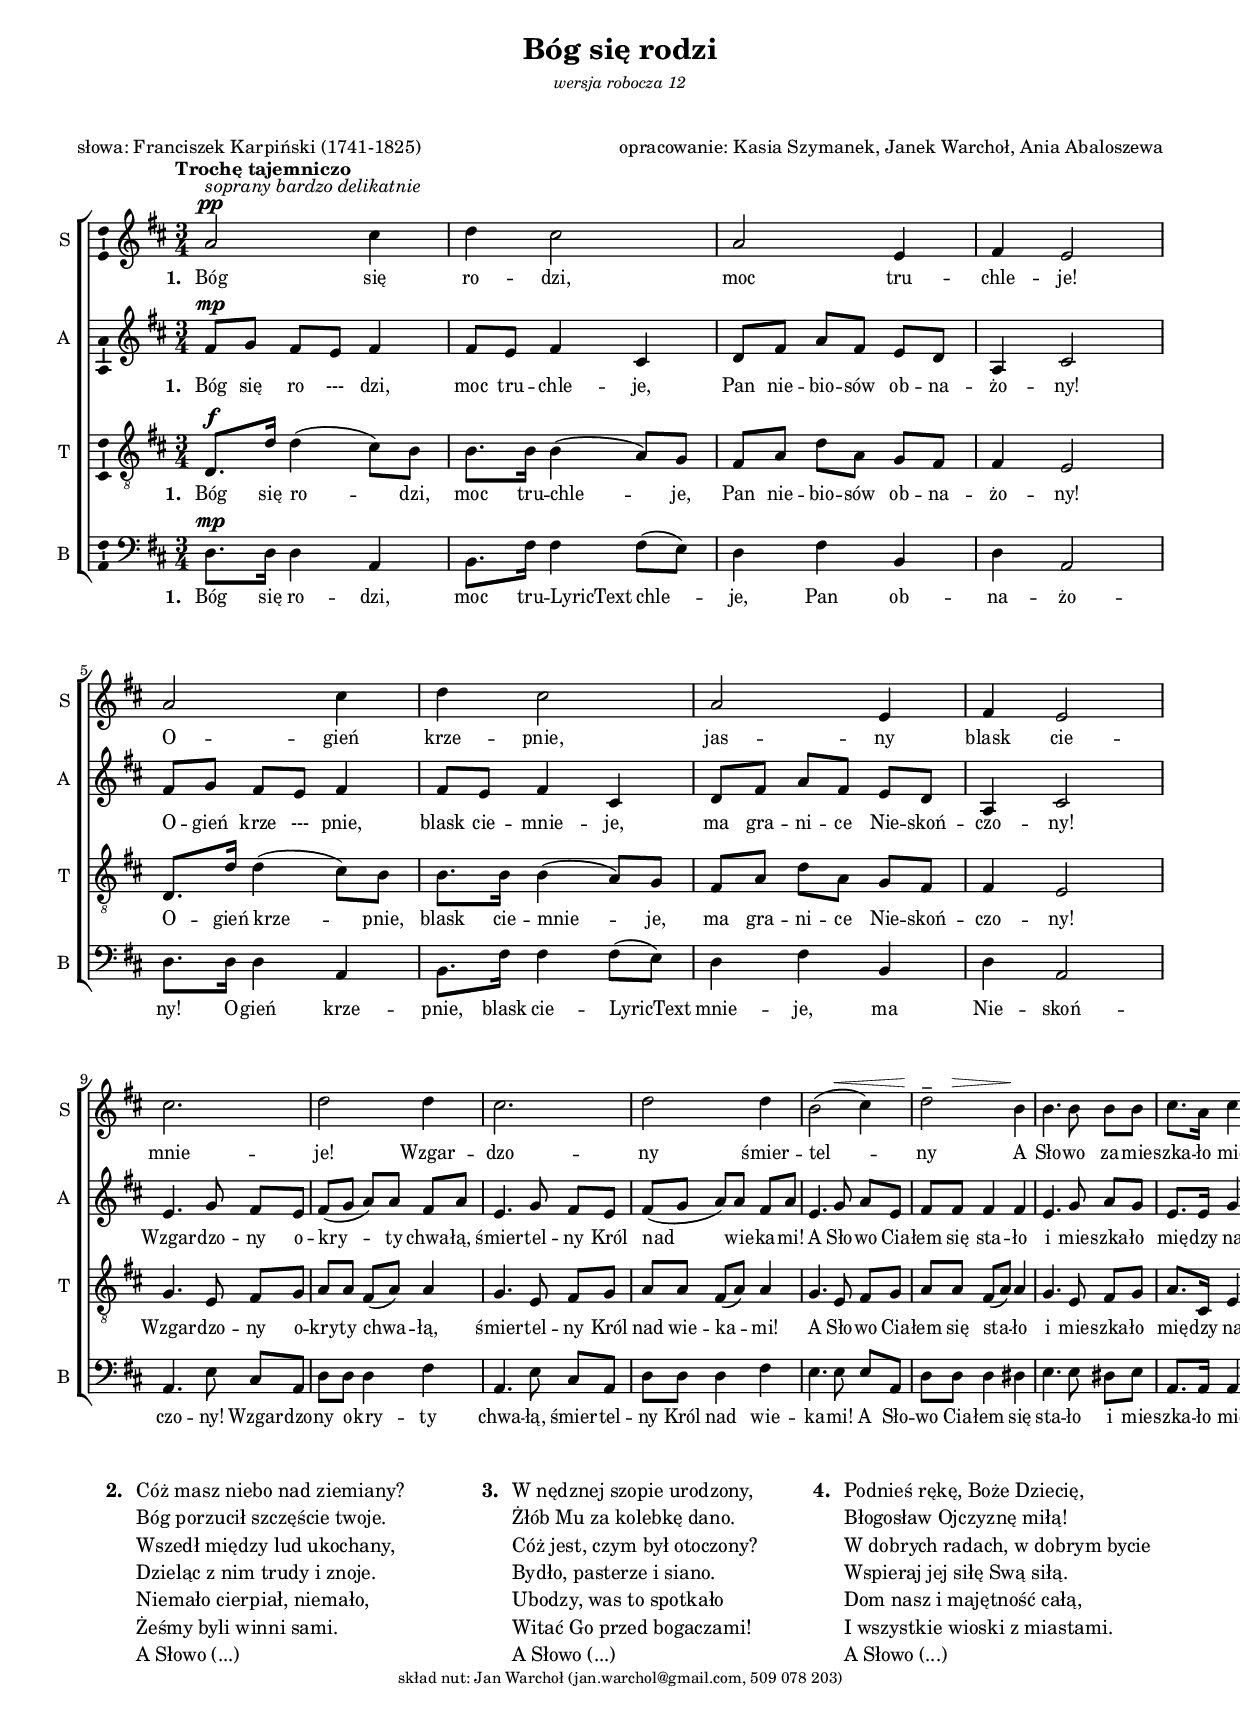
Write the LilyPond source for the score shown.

\version "2.18.2"
#(ly:set-option 'strokeadjust #t)

\header {
  title = \markup "Bóg się rodzi"
  subsubtitle = \markup \column { \normal-text \italic "wersja robocza 12" " " " " }
  poet = "słowa: Franciszek Karpiński (1741-1825)"
  composer = "opracowanie: Kasia Szymanek, Janek Warchoł, Ania Abaloszewa"
}

%--------------------------------MELODIA
metrumitp = {
  \key d \major
  \time 3/4
  \set Timing.beamExceptions = #'()
  \tempo "Trochę tajemniczo"
}
melodiaSopranu =
\relative f' {
  \metrumitp
  <>^\markup \italic "soprany bardzo delikatnie"
  <>\pp
  a2 cis4 |
  d4 cis2 |
  a2 e4 |
  fis4 e2 |
  a2 cis4 |
  d4 cis2 |
  a2 e4 |
  fis4 e2 |
  \repeat unfold 2 {
    cis'2. |
    d2 d4 |
  }
  \override Hairpin.height = #0.5
  \override Hairpin.thickness = #0.6
  << { b	2( cis4) } { s4. s \< } >> |
  << d2\! -- { s8 s4\> s8\! } >> b4 |
  <<
    {
      b4. b8 b b |
      cis8. a16 cis4 d |
    }
    %{
    \new Voice = sopranPierwszy {
      \voiceOne
      \set fontSize = #-2
      b2 b'4-\tweak X-offset -3 ^\mp |
      a8 a e e d d |
    }
    \new Lyrics \with { alignAboveContext = sopran }
    \lyricsto sopranPierwszy \lyricmode {
      \set fontSize = #-2
      za -- mie -- szka -- ło mię -- dzy na -- mi.
    }
    %}
  >>
  \bar "|."
}

melodiaAltu =
\relative f' {
  \metrumitp
  <>\mp
  \repeat unfold 2 {
    fis8 g fis e fis4 |
    fis8 e fis4 cis |
    d8 fis a fis e d |
    a4 cis2 |
  }
  \repeat unfold 2 {
    e4. g8 fis e |
    fis8( g a) a fis a |
  }
  e4. g8 a e |
  fis8 fis fis4 fis |
  e4. g8 a g |
  e8. e16 g4 fis |
  \bar "|."
}

melodiaTenorow =
\relative f {
  \metrumitp
  <>\f
  \repeat unfold 2 {
    d8. d'16 d4( cis8) b |
    b8. b16 b4( a8) g |
    fis8 a d a g fis |
    fis4 e2 |
  }
  \repeat unfold 3 {
    g4. e8 fis g |
    a8 a fis( a) a4 |
  }
  g4. e8 fis g |
  a8. cis,16 e4 d |
  \bar "|."
}

melodiaBasow =
\relative f {
  \metrumitp
  <>\mp
  \repeat unfold 2 {
    d8. d16 d4 a |
    b8. fis'16 fis4 fis8( e) |
    d4 fis b, |
    d4 a2 |
  }
  \repeat unfold 2 {
    a4. e'8 cis a |
    d8 d d4 fis |
  }
  e4. e8 e a, |
  d8 d d4 dis |
  e4. e8 dis e |
  a,8. a16 a4 d |
  \bar "|."
}
akordy = \chordmode {
}

%--------------------------------SŁOWA

wzgardzony = \lyricmode {
  Wzgar -- dzo -- ny o -- kry -- ty chwa -- łą,
  śmier -- tel -- ny Król nad wie -- ka -- mi!
  A Sło -- wo Cia -- łem się sta -- ło
  i mie -- szka -- ło mię -- dzy na -- mi.
  i mie -- szka -- ło mię -- dzy na -- mi.
}

tekstSopranu = \lyricmode {
  \set stanza = "1. "
  Bóg się ro -- dzi, moc  tru -- chle -- je!
  O -- gień krze -- pnie, jas -- ny blask cie -- mnie -- je!
  Wzgar -- dzo -- ny \break śmier -- tel -- ny
  A Sło -- wo
  za -- mie -- szka -- ło mię -- dzy na -- mi.
}
tekstAltu = \lyricmode {
  \set stanza = "1. "
  Bóg się ro --- dzi,  moc  tru -- chle -- je,
  Pan nie -- bio -- sów ob -- na -- żo -- ny!
  O -- gień krze --- pnie, blask cie -- mnie -- je,
  ma gra -- ni -- ce Nie -- skoń -- czo -- ny!
  \wzgardzony
}
tekstTenorow = \lyricmode {
  \set stanza = "1. "
  Bóg się ro -- dzi, moc  tru -- chle -- je,
  Pan nie -- bio -- sów ob -- na -- żo -- ny!
  O -- gień krze -- pnie, blask cie -- mnie -- je,
  ma gra -- ni -- ce Nie -- skoń -- czo -- ny!
  \wzgardzony
}
tekstBasow = \lyricmode {
  \set stanza = "1. "
  Bóg się ro -- dzi, moc  tru -- \once \tweak X-offset 0 LyricText chle -- je,
  Pan ob -- na -- żo -- ny!
  O -- gień krze -- pnie, blask cie -- \once \tweak X-offset 0 LyricText mnie -- je,
  ma Nie -- skoń -- czo -- ny!
  \wzgardzony
}

zwrotkaII = \markup \column {
  "Cóż masz niebo nad ziemiany? "
  "Bóg porzucił szczęście twoje."
  "Wszedł między lud ukochany,"
  "Dzieląc z nim trudy i znoje."
  "Niemało cierpiał, niemało,"
  "Żeśmy byli winni sami."
  "A Słowo (...)"
}
zwrotkaIII = \markup \column {
  "W nędznej szopie urodzony, "
  "Żłób Mu za kolebkę dano."
  "Cóż jest, czym był otoczony?"
  "Bydło, pasterze i siano."
  "Ubodzy, was to spotkało"
  "Witać Go przed bogaczami!"
  "A Słowo (...)"
}
zwrotkaIV = \markup \column {
  "Podnieś rękę, Boże Dziecię,"
  "Błogosław Ojczyznę miłą!"
  "W dobrych radach, w dobrym bycie"
  "Wspieraj jej siłę Swą siłą."
  "Dom nasz i majętność całą,"
  "I wszystkie wioski z miastami."
  "A Słowo (...)"
}
zwrotkaV = \markup {
}

%--------------------------------USTAWIENIA

#(set-global-staff-size 16)

\paper {
  indent = 2 \mm
  system-count = 3
  short-indent = 2 \mm
  left-margin = 13 \mm
  right-margin = 13 \mm
  top-markup-spacing #'basic-distance = 5
  markup-system-spacing #'basic-distance = 24
  system-system-spacing #'basic-distance = 18
  system-system-spacing #'padding = 1
  score-markup-spacing #'basic-distance = 15
  %ragged-last-bottom = ##f
}

#(define powiekszenie-zwrotek '(1.05 . 1.1))
#(define interlinia '(baseline-skip . 3)) % 3 is Lily default
odstepMiedzyZwrotkami = \markup \vspace #2
odstepOdNumeruDoZwrotki = \markup \hspace #1

\layout {
  \override LyricText #'stencil =
  #(lambda (grob)
     (ly:stencil-scale (lyric-text::print grob) 0.9 1))
}

%--------------------------------STRUKTURA

\score {
  \new ChoirStaff <<
    \new ChordNames {
      \germanChords
      \set chordNameLowercaseMinor = ##t
      \akordy
    }
    \new Staff = sopran {
      \clef treble
      \set Staff.instrumentName = "S "
      \set Staff.shortInstrumentName = "S "
      \new Voice = sopran
      \with { \consists "Ambitus_engraver" } {
        \set Staff.midiInstrument = "choir aahs"
        \dynamicUp
        \tupletUp
        \melodiaSopranu
      }
    }
    \new Lyrics \lyricsto sopran \tekstSopranu

    \new Staff = alt
    \with { \consists "Ambitus_engraver" } {
      \clef treble
      \set Staff.instrumentName = "A "
      \set Staff.shortInstrumentName = "A "
      \new Voice = alt {
        \set Staff.midiInstrument = "choir aahs"
        \dynamicUp
        \tupletUp
        \melodiaAltu
      }
    }
    \new Lyrics \lyricsto alt \tekstAltu

    \new Staff = tenor
    \with { \consists "Ambitus_engraver" } {
      \clef "treble_8"
      \set Staff.instrumentName = "T "
      \set Staff.shortInstrumentName = "T "
      \new Voice = tenor {
        \set Staff.midiInstrument = "choir aahs"
        \dynamicUp
        \tupletUp
        \melodiaTenorow
      }
    }
    \new Lyrics \lyricsto tenor \tekstTenorow

    \new Staff = bas
    \with { \consists "Ambitus_engraver" } {
      \clef bass
      \set Staff.instrumentName = "B "
      \set Staff.shortInstrumentName = "B "
      \new Voice = bas {
        \set Staff.midiInstrument = "choir aahs"
        \dynamicUp
        \tupletUp
        \melodiaBasow
      }
    }
    \new Lyrics \lyricsto bas \tekstBasow
  >>
  \layout {
  }
  \midi {
    \tempo 4=85
  }
}

\markup {
  \fill-line {
    \scale #powiekszenie-zwrotek {
      \null

      \override #interlinia
      \line {
        \bold
        "2."
        \odstepOdNumeruDoZwrotki
        \zwrotkaII
      }

      \null

      \override #interlinia
      \line {
        \bold
        "3."
        \odstepOdNumeruDoZwrotki
        \zwrotkaIII
      }

      \null

      \override #interlinia
      \line {
        \bold
        "4."
        \odstepOdNumeruDoZwrotki
        \zwrotkaIV
      }

      \null
    }
  }
}

%--------------------------------STOPKA

\paper {
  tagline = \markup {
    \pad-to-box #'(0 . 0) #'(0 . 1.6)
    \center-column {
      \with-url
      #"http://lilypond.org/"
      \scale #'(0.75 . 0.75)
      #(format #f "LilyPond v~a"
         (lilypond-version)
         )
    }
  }

  oddFooterMarkup = \markup {
    \override #'(baseline-skip . 1)
    \column {
      \fill-line {
        %% Copyright header field only on first page in each bookpart.
        \on-the-fly #part-first-page {
          \override #'(baseline-skip . 2)
          \center-column {
            \scale #'(1 . 1)
            \fromproperty #'header:copyright
            \scale #'(0.85 . 0.85)
            "skład nut: Jan Warchoł (jan.warchol@gmail.com, 509 078 203)"
          }
        }
      }
      \fill-line {
        %% Tagline header field only on last page in the book.
        \on-the-fly #last-page \fromproperty #'header:tagline
      }
    }
  }
}
